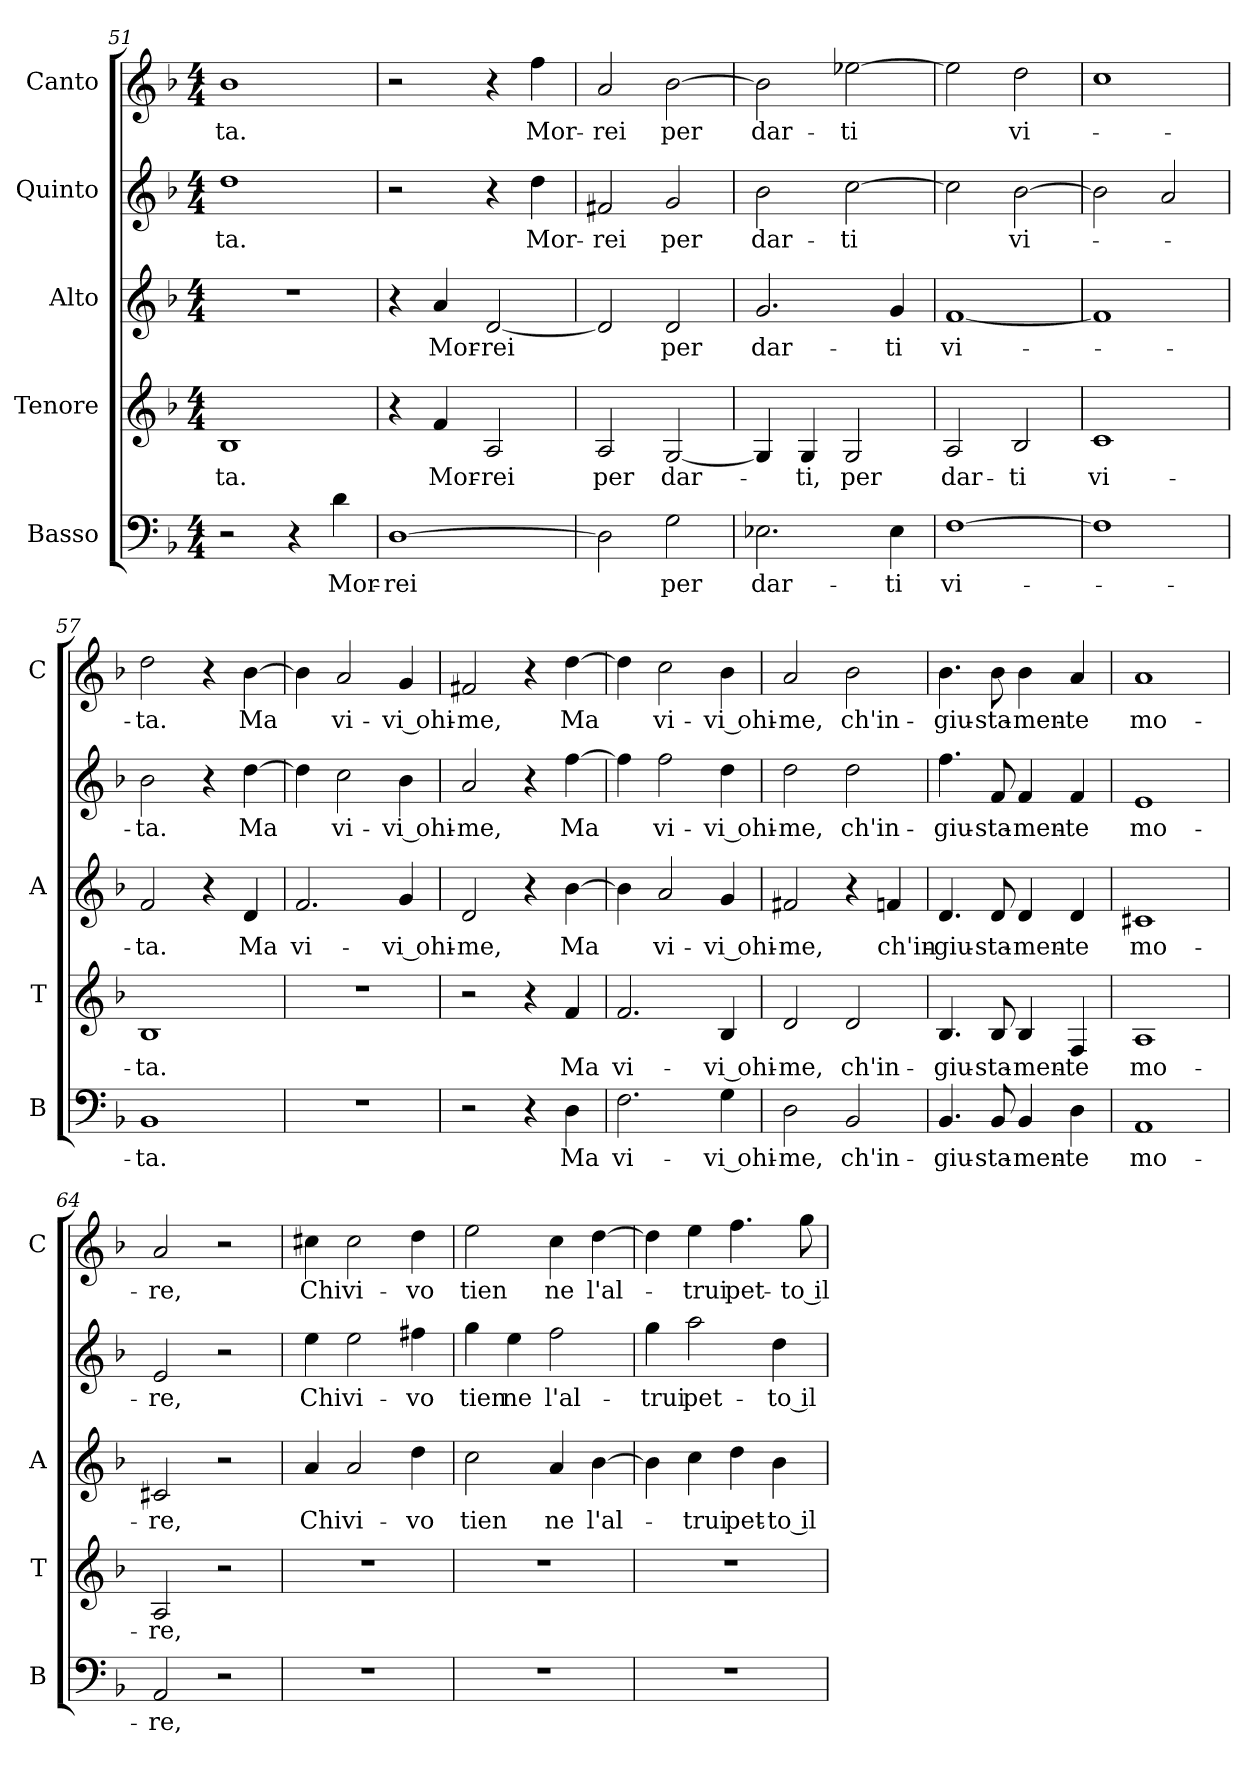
**kern	**text	**kern	**text	**kern	**text	**kern	**text	**kern	**text
*part5	*part5	*part4	*part4	*part3	*part3	*part2	*part2	*part1	*part1
*staff5	*staff5	*staff4	*staff4	*staff3	*staff3	*staff2	*staff2	*staff1	*staff1
*I"Basso	*	*I"Tenore	*	*I"Alto	*	*I"Quinto	*	*I"Canto	*
*I'B	*	*I'T	*	*I'A	*	*	*	*I'C	*
*clefF4	*	*clefG2	*	*clefG2	*	*clefG2	*	*clefG2	*
*k[b-]	*	*k[b-]	*	*k[b-]	*	*k[b-]	*	*k[b-]	*
*F:	*	*F:	*	*F:	*	*F:	*	*F:	*
*M4/4	*	*M4/4	*	*M4/4	*	*M4/4	*	*M4/4	*
=51	=51	=51	=51	=51	=51	=51	=51	=51	=51
!	!	!	!LO:LY:b	!	!	!	!LO:LY:b	!	!LO:LY:b
2r	.	1B-	-ta.	1r	.	1dd	-ta.	1b-	-ta.
4r	.	.	.	.	.	.	.	.	.
!	!LO:LY:b	!	!	!	!	!	!	!	!
4d\	Mor-	.	.	.	.	.	.	.	.
=52	=52	=52	=52	=52	=52	=52	=52	=52	=52
!	!LO:LY:b	!	!	!	!	!	!	!	!
[1D	-rei	4r	.	4r	.	2r	.	2r	.
!	!	!	!LO:LY:b	!	!LO:LY:b	!	!	!	!
.	.	4f/	Mor-	4a/	Mor-	.	.	.	.
!	!	!	!LO:LY:b	!	!LO:LY:b	!	!	!	!
.	.	2A/	-rei	[2d/	-rei	4r	.	4r	.
!	!	!	!	!	!	!	!LO:LY:b	!	!LO:LY:b
.	.	.	.	.	.	4dd\	Mor-	4ff\	Mor-
=53	=53	=53	=53	=53	=53	=53	=53	=53	=53
!	!	!	!LO:LY:b	!	!	!	!LO:LY:b	!	!LO:LY:b
2D\]	.	2A/	per	2d/]	.	2f#X/	-rei	2a/	-rei
!	!LO:LY:b	!	!LO:LY:b	!	!LO:LY:b	!	!LO:LY:b	!	!LO:LY:b
2G\	per	[2G/	dar-	2d/	per	2g/	per	[2b-\	per
!!LO:LB:g=z
=54	=54	=54	=54	=54	=54	=54	=54	=54	=54
!	!LO:LY:b	!	!	!	!LO:LY:b	!	!LO:LY:b	!	!LO:LY:b
2.E-X\	dar-	4G/]	.	2.g/	dar-	2b-\	dar-	2b-\]	dar-
!	!	!	!LO:LY:b	!	!	!	!	!	!
.	.	4G/	-ti,	.	.	.	.	.	.
!	!	!	!LO:LY:b	!	!	!	!LO:LY:b	!	!LO:LY:b
.	.	2G/	per	.	.	[2cc\	-ti	[2ee-X\	-ti
!	!LO:LY:b	!	!	!	!LO:LY:b	!	!	!	!
4E-\	-ti	.	.	4g/	-ti	.	.	.	.
=55	=55	=55	=55	=55	=55	=55	=55	=55	=55
!	!LO:LY:b	!	!LO:LY:b	!	!LO:LY:b	!	!	!	!
[1F	vi-	2A/	dar-	[1f	vi-	2cc\]	.	2ee-\]	.
!	!	!	!LO:LY:b	!	!	!	!LO:LY:b	!	!LO:LY:b
.	.	2B-/	-ti	.	.	[2b-\	vi-	2dd\	vi-
=56	=56	=56	=56	=56	=56	=56	=56	=56	=56
!	!	!	!LO:LY:b	!	!	!	!	!	!
1F]	.	1c	vi-	1f]	.	2b-\]	.	1cc	.
.	.	.	.	.	.	2a/	.	.	.
=57	=57	=57	=57	=57	=57	=57	=57	=57	=57
!	!LO:LY:b	!	!LO:LY:b	!	!LO:LY:b	!	!LO:LY:b	!	!LO:LY:b
1BB-	-ta.	1B-	-ta.	2f/	-ta.	2b-\	-ta.	2dd\	-ta.
.	.	.	.	4r	.	4r	.	4r	.
!	!	!	!	!	!LO:LY:b	!	!LO:LY:b	!	!LO:LY:b
.	.	.	.	4d/	Ma	[4dd\	Ma	[4b-\	Ma
=58	=58	=58	=58	=58	=58	=58	=58	=58	=58
!	!	!	!	!	!LO:LY:b	!	!	!	!
1r	.	1r	.	2.f/	vi-	4dd\]	.	4b-\]	.
!	!	!	!	!	!	!	!LO:LY:b	!	!LO:LY:b
.	.	.	.	.	.	2cc\	vi-	2a/	vi-
!	!	!	!	!	!LO:LY:b	!	!LO:LY:b	!	!LO:LY:b
.	.	.	.	4g/	-vi ohi-	4b-\	-vi ohi-	4g/	-vi ohi-
=59	=59	=59	=59	=59	=59	=59	=59	=59	=59
!	!	!	!	!	!LO:LY:b	!	!LO:LY:b	!	!LO:LY:b
2r	.	2r	.	2d/	-me,	2a/	-me,	2f#X/	-me,
4r	.	4r	.	4r	.	4r	.	4r	.
!	!LO:LY:b	!	!LO:LY:b	!	!LO:LY:b	!	!LO:LY:b	!	!LO:LY:b
4D\	Ma	4f/	Ma	[4b-\	Ma	[4ff\	Ma	[4dd\	Ma
=60	=60	=60	=60	=60	=60	=60	=60	=60	=60
!	!LO:LY:b	!	!LO:LY:b	!	!	!	!	!	!
2.F\	vi-	2.f/	vi-	4b-\]	.	4ff\]	.	4dd\]	.
!	!	!	!	!	!LO:LY:b	!	!LO:LY:b	!	!LO:LY:b
.	.	.	.	2a/	vi-	2ff\	vi-	2cc\	vi-
!	!LO:LY:b	!	!LO:LY:b	!	!LO:LY:b	!	!LO:LY:b	!	!LO:LY:b
4G\	-vi ohi-	4B-/	-vi ohi-	4g/	-vi ohi-	4dd\	-vi ohi-	4b-\	-vi ohi-
=61	=61	=61	=61	=61	=61	=61	=61	=61	=61
!	!LO:LY:b	!	!LO:LY:b	!	!LO:LY:b	!	!LO:LY:b	!	!LO:LY:b
2D\	-me,	2d/	-me,	2f#X/	-me,	2dd\	-me,	2a/	-me,
!	!LO:LY:b	!	!LO:LY:b	!	!	!	!LO:LY:b	!	!LO:LY:b
2BB-/	ch'in-	2d/	ch'in-	4r	.	2dd\	ch'in-	2b-\	ch'in-
!	!	!	!	!	!LO:LY:b	!	!	!	!
.	.	.	.	4fn/	ch'in-	.	.	.	.
!!LO:PB:g=z
=62	=62	=62	=62	=62	=62	=62	=62	=62	=62
!	!LO:LY:b	!	!LO:LY:b	!	!LO:LY:b	!	!LO:LY:b	!	!LO:LY:b
4.BB-/	-giu-	4.B-/	-giu-	4.d/	-giu-	4.ff\	-giu-	4.b-\	-giu-
!	!LO:LY:b	!	!LO:LY:b	!	!LO:LY:b	!	!LO:LY:b	!	!LO:LY:b
8BB-/	-sta-	8B-/	-sta-	8d/	-sta-	8f/	-sta-	8b-\	-sta-
!	!LO:LY:b	!	!LO:LY:b	!	!LO:LY:b	!	!LO:LY:b	!	!LO:LY:b
4BB-/	-men-	4B-/	-men-	4d/	-men-	4f/	-men-	4b-\	-men-
!	!LO:LY:b	!	!LO:LY:b	!	!LO:LY:b	!	!LO:LY:b	!	!LO:LY:b
4D\	-te	4F/	-te	4d/	-te	4f/	-te	4a/	-te
=63	=63	=63	=63	=63	=63	=63	=63	=63	=63
!	!LO:LY:b	!	!LO:LY:b	!	!LO:LY:b	!	!LO:LY:b	!	!LO:LY:b
1AA	mo-	1A	mo-	1c#X	mo-	1e	mo-	1a	mo-
=64	=64	=64	=64	=64	=64	=64	=64	=64	=64
!	!LO:LY:b	!	!LO:LY:b	!	!LO:LY:b	!	!LO:LY:b	!	!LO:LY:b
2AA/	-re,	2A/	-re,	2c#X/	-re,	2e/	-re,	2a/	-re,
2r	.	2r	.	2r	.	2r	.	2r	.
=65	=65	=65	=65	=65	=65	=65	=65	=65	=65
!	!	!	!	!	!LO:LY:b	!	!LO:LY:b	!	!LO:LY:b
1r	.	1r	.	4a/	Chi	4ee\	Chi	4cc#X\	Chi
!	!	!	!	!	!LO:LY:b	!	!LO:LY:b	!	!LO:LY:b
.	.	.	.	2a/	vi-	2ee\	vi-	2cc#\	vi-
!	!	!	!	!	!LO:LY:b	!	!LO:LY:b	!	!LO:LY:b
.	.	.	.	4dd\	-vo	4ff#X\	-vo	4dd\	-vo
=66	=66	=66	=66	=66	=66	=66	=66	=66	=66
!	!	!	!	!	!LO:LY:b	!	!LO:LY:b	!	!LO:LY:b
1r	.	1r	.	2cc\	tien	4gg\	tien	2ee\	tien
!	!	!	!	!	!	!	!LO:LY:b	!	!
.	.	.	.	.	.	4ee\	ne	.	.
!	!	!	!	!	!LO:LY:b	!	!LO:LY:b	!	!LO:LY:b
.	.	.	.	4a/	ne	2ff\	l'al-	4cc\	ne
!	!	!	!	!	!LO:LY:b	!	!	!	!LO:LY:b
.	.	.	.	[4b-\	l'al-	.	.	[4dd\	l'al-
=67	=67	=67	=67	=67	=67	=67	=67	=67	=67
!	!	!	!	!	!	!	!LO:LY:b	!	!
1r	.	1r	.	4b-\]	.	4gg\	-trui	4dd\]	.
!	!	!	!	!	!LO:LY:b	!	!LO:LY:b	!	!LO:LY:b
.	.	.	.	4cc\	-trui	2aa\	pet-	4ee\	-trui
!	!	!	!	!	!LO:LY:b	!	!	!	!LO:LY:b
.	.	.	.	4dd\	pet-	.	.	4.ff\	pet-
!	!	!	!	!	!LO:LY:b	!	!LO:LY:b	!	!
.	.	.	.	4b-\	-to il	4dd\	-to il	.	.
!	!	!	!	!	!	!	!	!	!LO:LY:b
.	.	.	.	.	.	.	.	8gg\	-to il
=	=	=	=	=	=	=	=	=	=
*-	*-	*-	*-	*-	*-	*-	*-	*-	*-
